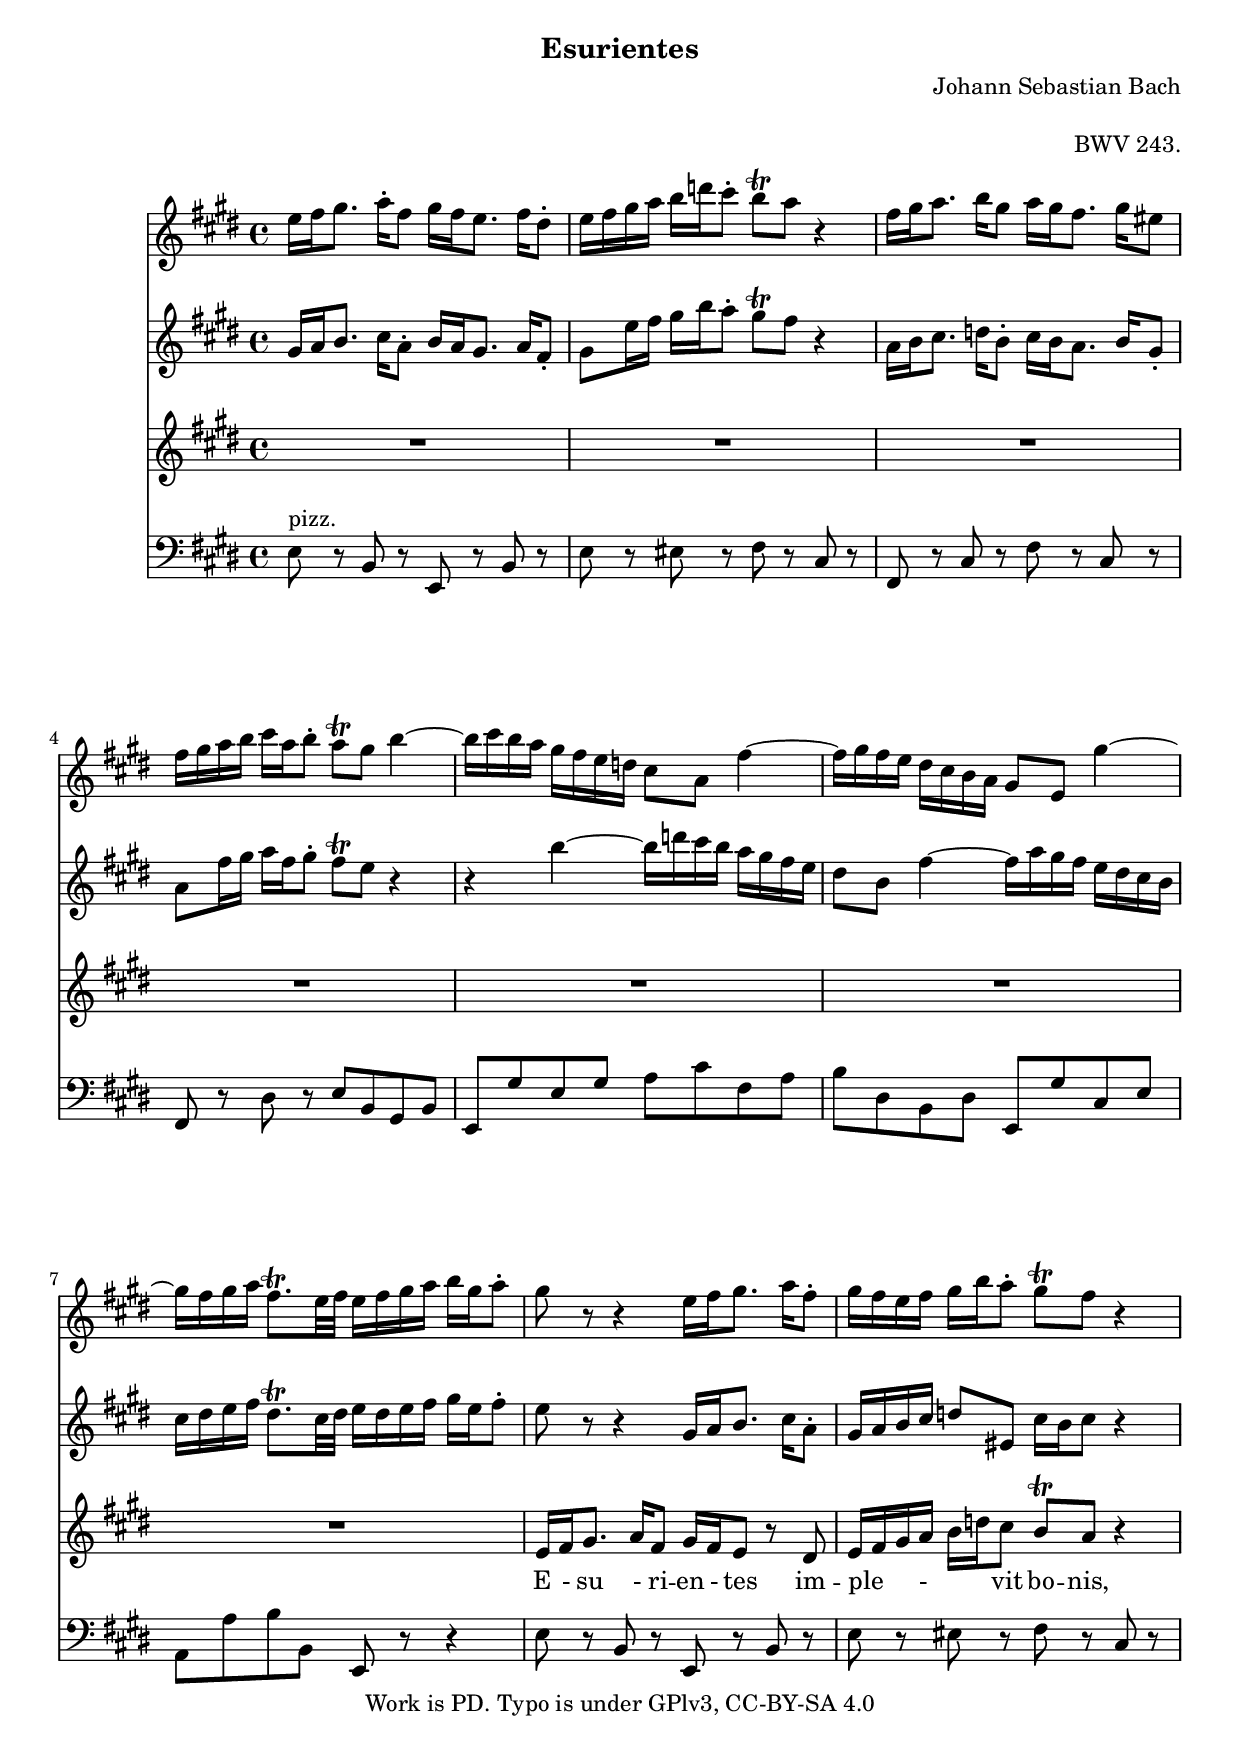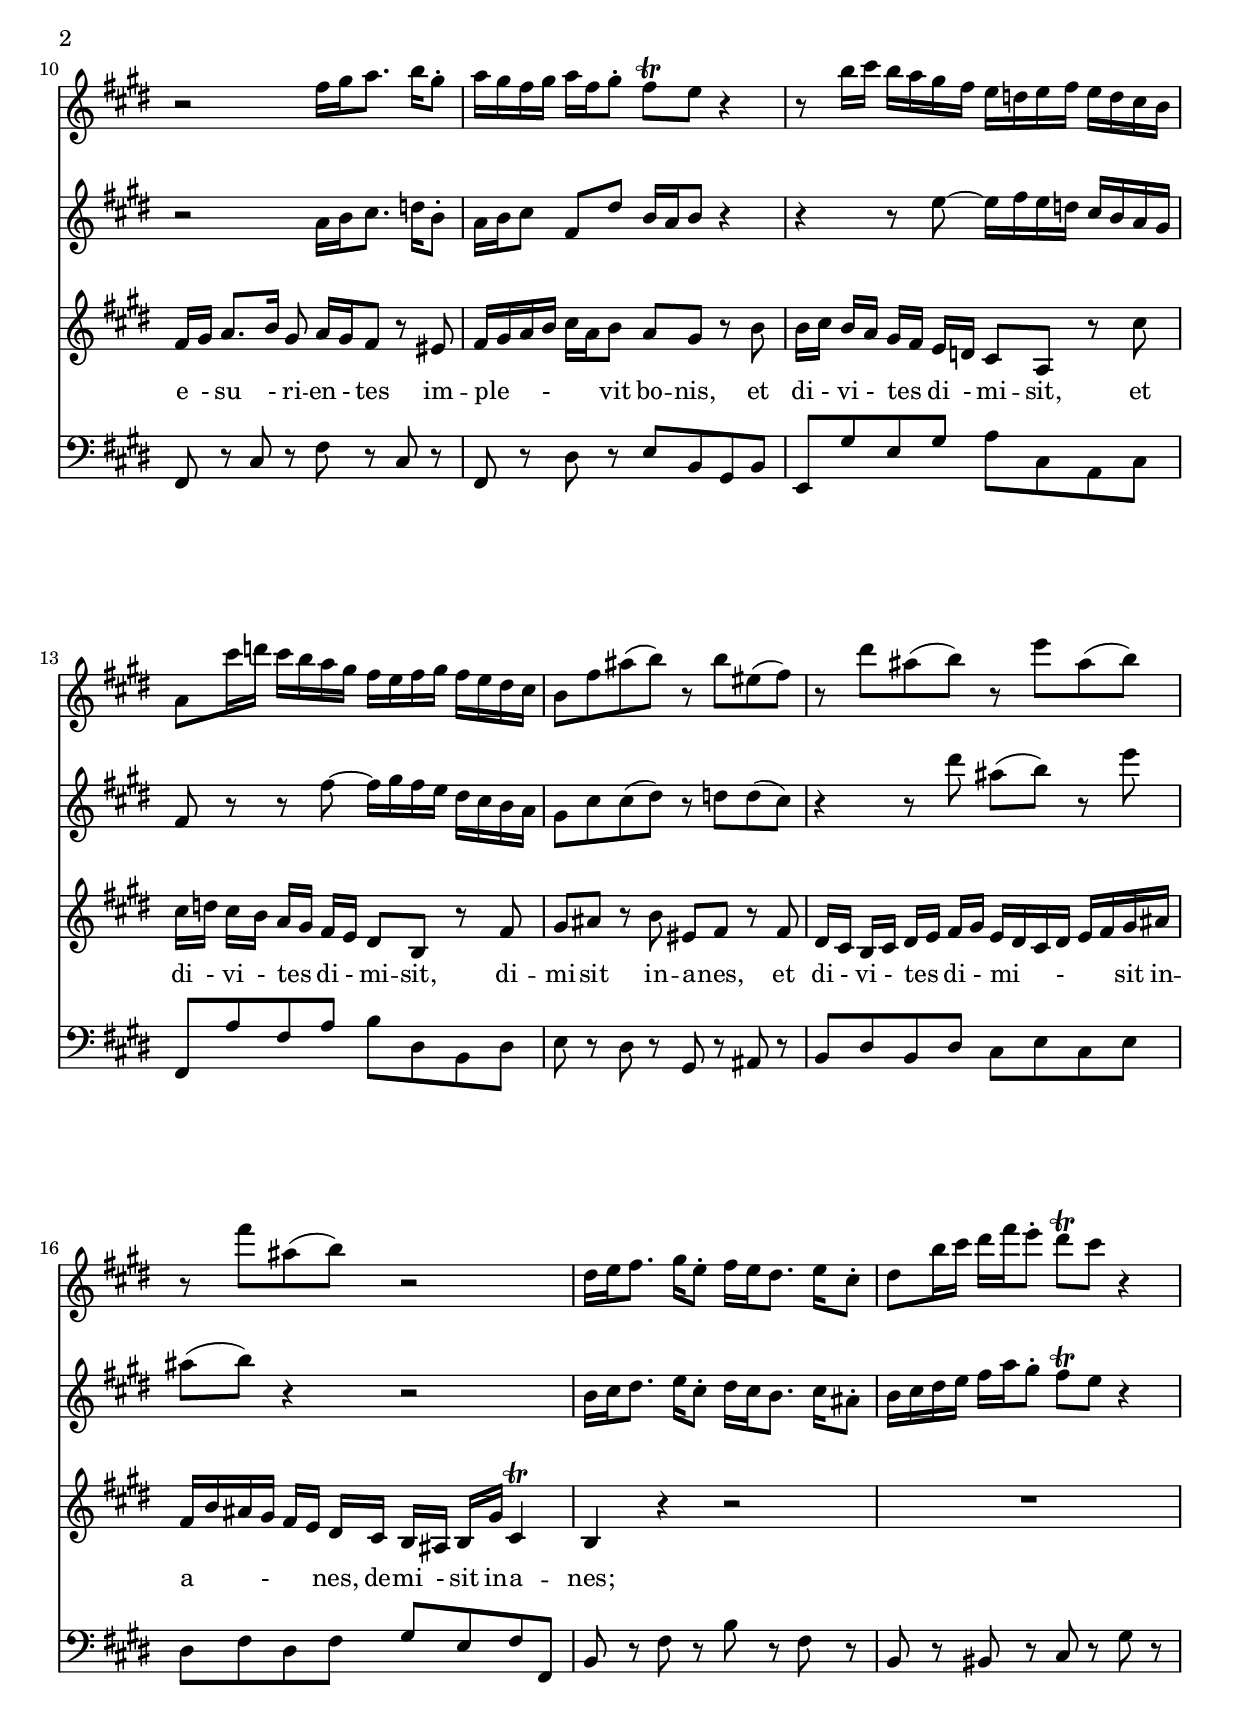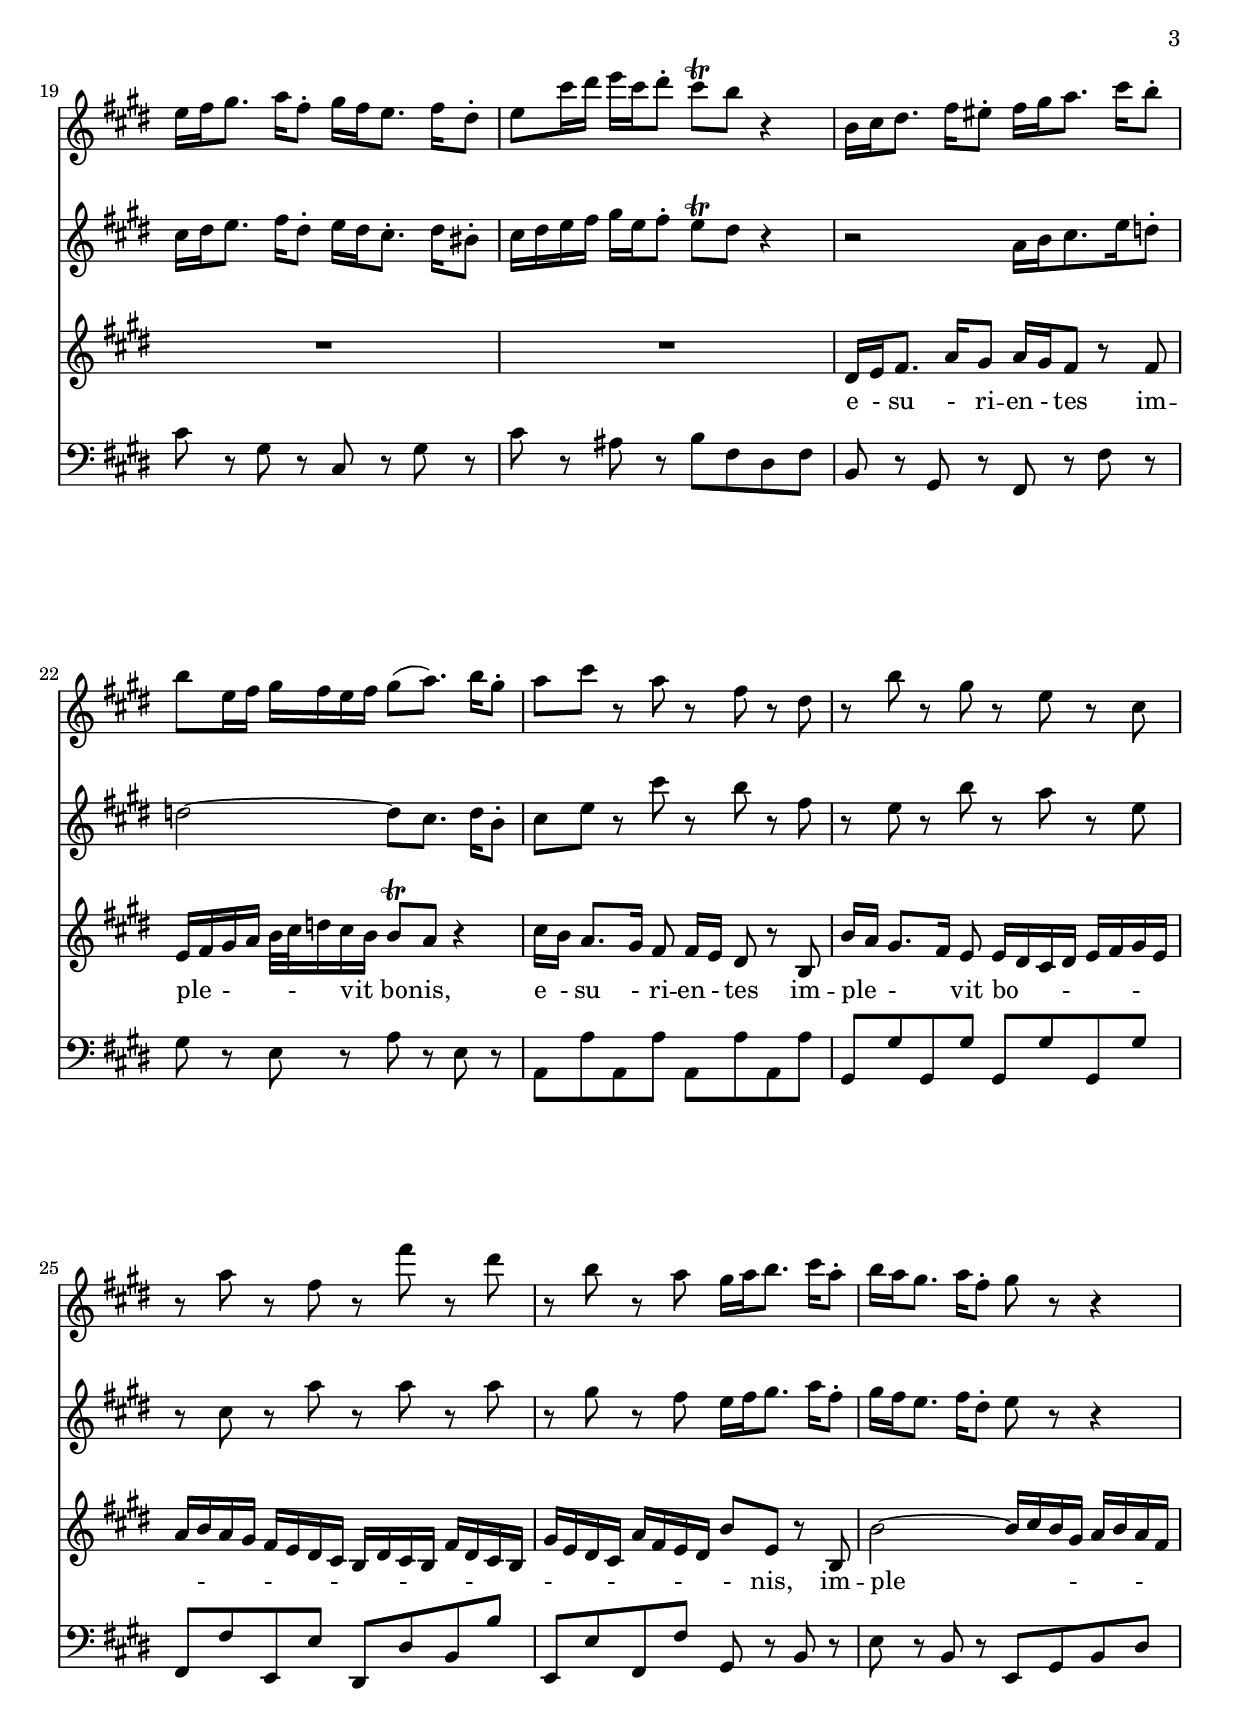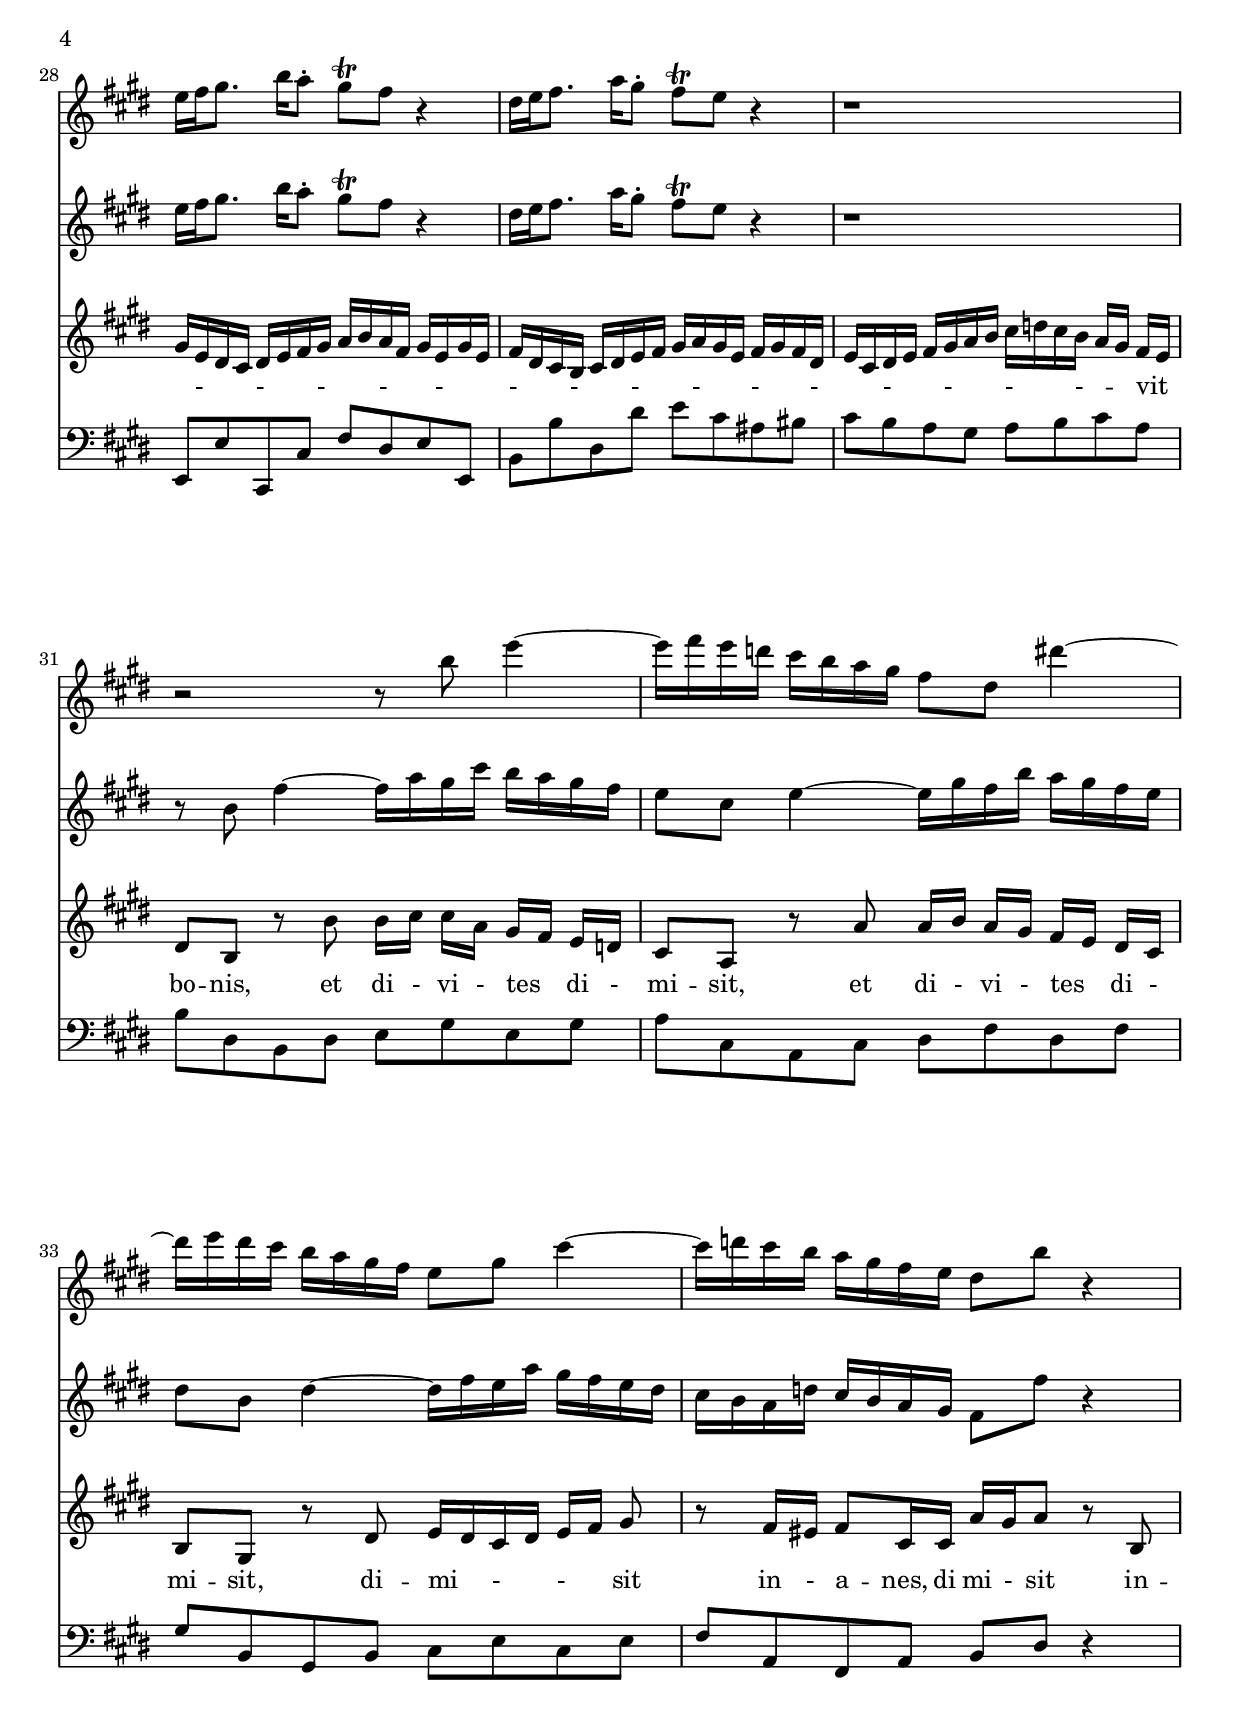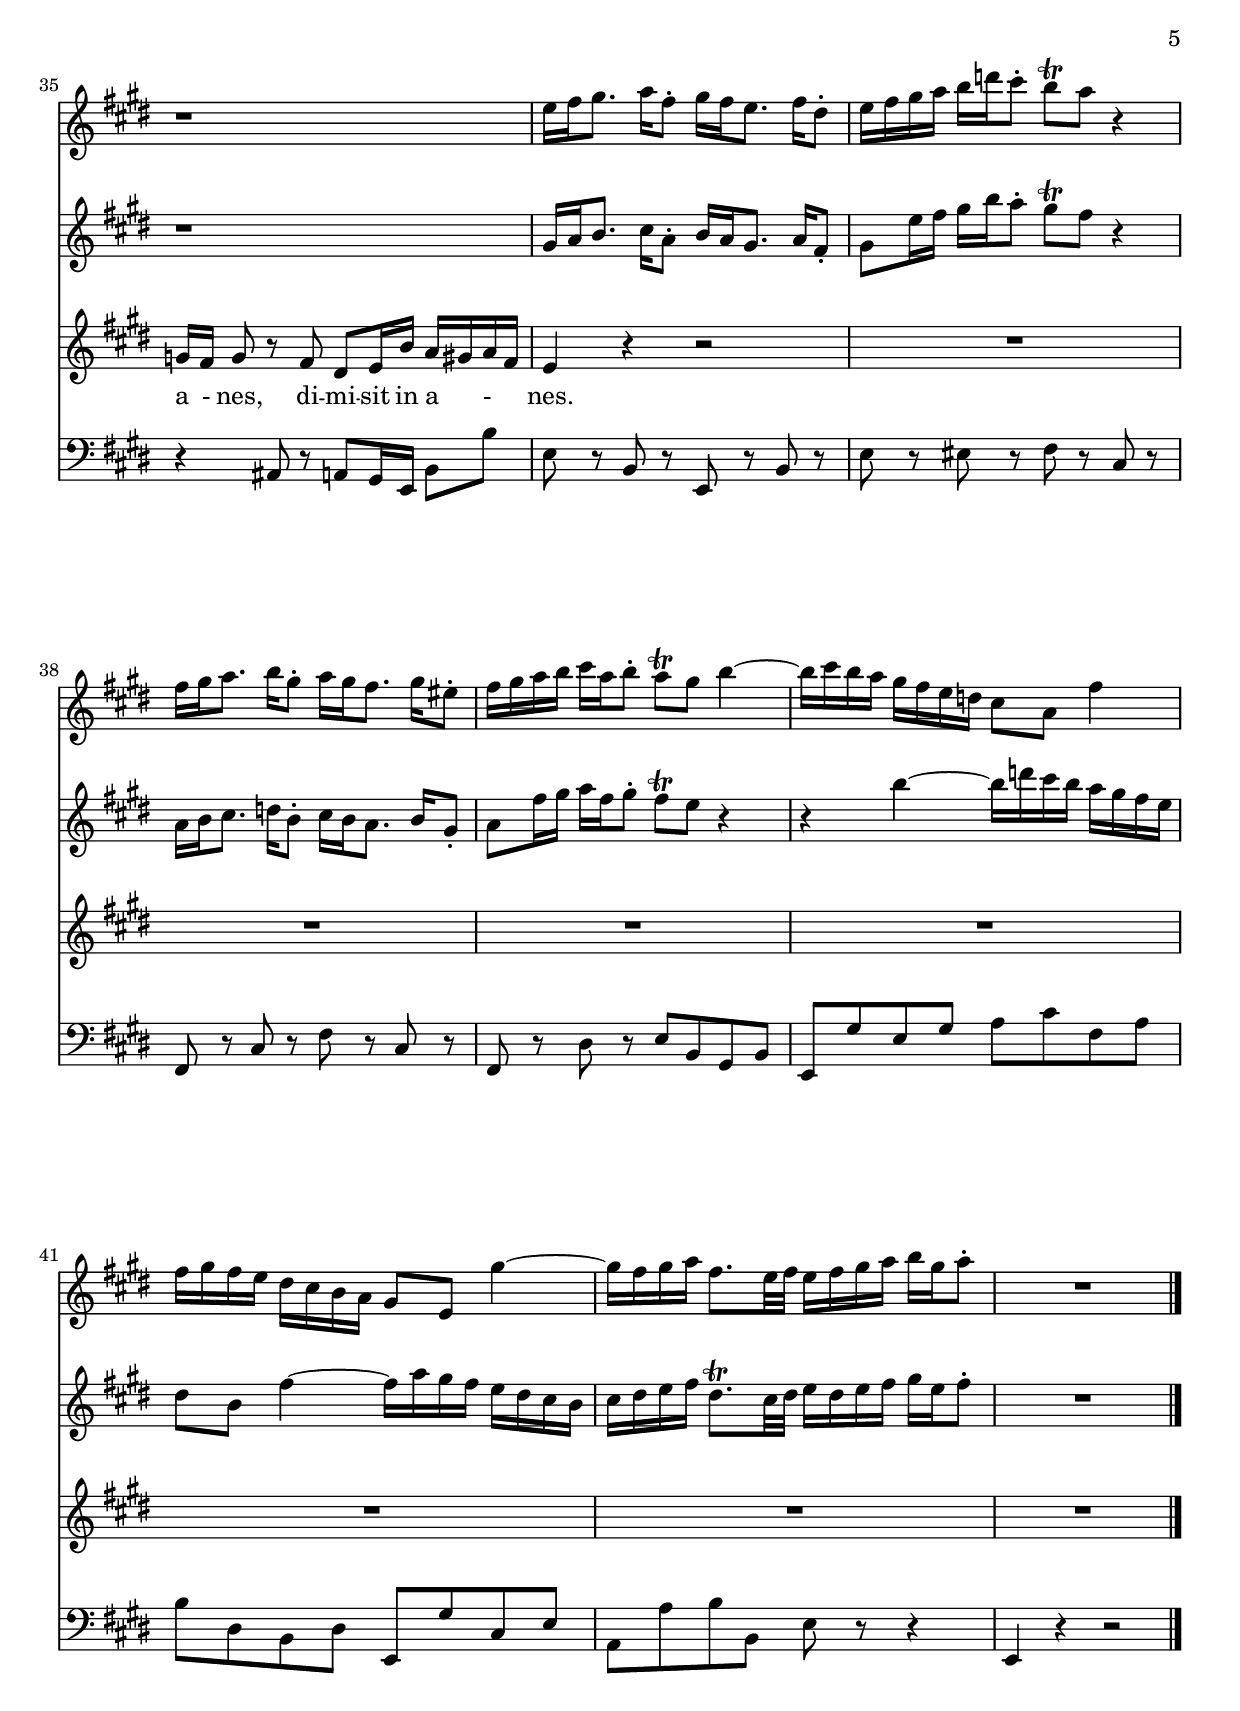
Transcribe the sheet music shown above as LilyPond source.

qw=\relative e'' {
e16 fis gis8. a16-. [fis8] gis16 fis e8. fis16 [dis8]-. |
e16 fis gis a b d cis8-. b\trill a r4 |
fis16 gis a8. b16 [gis8] a16 gis fis8. gis16 [eis8] |
fis16 gis a b cis a b8-. a\trill gis b4~ |
b16 cis b a gis fis e d cis8 a fis'4~ |
fis16 gis fis e dis cis b a gis8 e gis'4~ |
gis16 fis gis a fis8.\trill e32 fis e16 fis gis a b gis a8-. |
gis r r4 e16 fis gis8. a16 [fis8]-. |
gis16 fis e fis gis b a8-. gis\trill fis r4 |
r2 fis16 gis a8. b16 [gis8]-. |
a16 gis fis gis a fis gis8-. fis\trill e r4 |
r8 b'16 cis b a gis fis e d e fis e d cis b |
a8 cis'16 d cis b a gis fis e fis gis fis e dis cis |
b8 fis' ais (b) r b eis, (fis) | r dis' ais (b) r e ais, (b) |
r8 fis' ais, (b) r2 | 
dis,16 e fis8. gis16 [e8]-. fis16 e dis8. e16 [cis8]-. |
dis8 b'16 cis dis fis e8-. dis\trill cis r4 |
e,16 fis gis8. a16 [fis8]-. gis16 fis e8. fis16 [dis8]-. |
e8 cis'16 dis e cis dis8-. cis\trill b r4 |
b,16 cis dis8. fis16 [eis8]-. fis16 gis a8. cis16 [b8]-. |
b8 e,16 fis gis fis e fis gis8 (a8.) b16 gis8-. |
a cis r a r fis r dis | r b' r gis r e r cis |
r a' r fis r fis' r dis | r b r a gis16 a b8. cis16 [a8]-. |
b16 a gis8. a16 [fis8]-. gis8 r r4 |
e16 fis gis8. b16 [a8]-. gis\trill fis r4 |
dis16 e fis8. a16 [gis8]-. fis\trill e r4 | r1 | r2 r8 b' e4~ |
e16 fis e d cis b a gis fis8 dis dis'4~ |
dis16 e dis cis b a gis fis e8 gis cis4~ |
cis16 d cis b a gis fis e dis8 b' r4 | r1 |
e,16 fis gis8. a16 [fis8]-. gis16 fis e8. fis16 [dis8]-. |
e16 fis gis a b d cis8-. b8\trill a r4 |
fis16 gis a8. b16 [gis8]-. a16 gis fis8. gis16 [eis8]-. |
fis16 gis a b cis a b8-. a\trill gis b4~ |
b16 cis b a gis fis e d cis8 a fis'4 |
fis16 gis fis e dis cis b a gis8 e gis'4~ |
gis16 fis gis a fis8. e32 fis e16 fis gis a b gis a8-. R1
}

qe=\relative g' {
gis16 a b8. cis16 [a8]-. b16 a gis8. a16 [fis8]-. |
gis8 e'16 fis gis b a8-. gis\trill fis r4 |
a,16 b cis8. d16 [b8]-. cis16 b a8. b16 [gis8]-. |
a8 fis'16 gis a fis gis8-. fis\trill e r4 |
r b'~ b16 d cis b a gis fis e |
dis8 b fis'4~ fis16 a gis fis e dis cis b |
cis dis e fis dis8.\trill cis32 dis e16 dis e fis gis e fis8-. |
e r r4 gis,16 a b8. cis16 [a8]-. |
gis16 a b cis d8 eis, cis'16 b cis8 r4 | r2 a16 b cis8. d16 [b8]-. |
a16 b cis8 fis, dis' b16 a b8 r4 |
r r8 e8~ e16 fis e d cis b a gis |
fis8 r r fis'~ fis16 gis fis e dis cis b a |
gis8 cis cis (dis) r d d (cis) | r4 r8 dis' ais (b) r e |
ais, (b) r4 r2 |
b,16 cis dis8. e16 [cis8]-. dis16 cis b8. cis16 [ais8]-. |
b16 cis dis e fis a gis8-. fis\trill e r4 |
cis16 dis e8. fis16 [dis8]-. e16 dis cis8.-. dis16 [bis8]-. |
cis16 dis e fis gis e fis8-. e\trill dis r4 | 
r2 a16 b cis8. e16 d8-. | d2~ d8 cis8. d16 b8-. |
cis e r cis' r b r fis | r e r b' r a r e | r cis r a' r a r a |
r gis r fis e16 fis gis8. a16 [fis8]-. |
gis16 fis e8. fis16 [dis8]-. e r r4 |
e16 fis gis8. b16 [a8]-. gis\trill fis r4 |
dis16 e fis8. a16 [gis8]-. fis\trill e r4 | r1 |
r8 b fis'4~ fis16 a gis cis b a gis fis |
e8 cis e4~ e16 gis fis b a gis fis e |
dis8 b dis4~ dis16 fis e a gis fis e dis |
cis b a d cis b a gis fis8 fis' r4 | r1 |
gis,16 a b8. cis16 [a8]-. b16 a gis8. a16 [fis8]-. |
gis8 e'16 fis gis b a8-. gis\trill fis r4 |
a,16 b cis8. d16 [b8]-. cis16 b a8. b16 [gis8]-. |
a fis'16 gis a fis gis8-. fis\trill e r4 |
r b'4~ b16 d cis b a gis fis e |
dis8 b fis'4~ fis16 a gis fis e dis cis b |
cis dis e fis dis8.\trill cis32 dis e16 dis e fis gis e fis8-. R1
}

qa=\relative e' { R1*7
e16 fis gis8. a16 [fis8] gis16 fis e8 r dis |
e16 fis gis a b d cis8 b\trill a r4 |
fis16 [gis] a8. [b16] gis8 a16 gis fis8 r eis |
fis16 gis a b cis a b8 a [gis] r b |
b16 [cis] b [a] gis [fis] e [d] cis8 [a] r cis' |
cis16 [d] cis [b] a [gis] fis [e] dis8 [b] r fis' |
gis [ais] r b eis, [fis] r fis
dis16 [cis] b [cis] dis [e] fis [gis] e dis cis dis e fis gis ais |
fis b ais gis fis e dis [cis] b [ais] b gis' cis,4\trill | b r r2 |
R1 | R | R | dis16 e fis8. a16 [gis8] a16 gis fis8 r fis |
e16 fis gis a b32 cis d16 cis b b8\trill a r4 |
cis16 [b] a8. [gis16] fis8 fis16 [e] dis8 r b |
b'16 a gis8. [fis16] e8 e16 dis cis dis e fis gis e |
a b a gis fis e dis cis b dis cis b fis' dis cis b |
gis' e dis cis a' fis e dis b'8 e, r b |
b'2~ b16 cis b gis a b a fis |
gis e dis cis dis e fis gis a b a fis gis e gis e |
fis dis cis b cis dis e fis gis a gis e fis gis fis dis |
e cis dis e fis gis a b cis d cis b a [gis] fis [e] |
dis8 b r b' b16 [cis] cis [a] gis [fis] e [d] |
cis8 a r a' a16 [b] a [gis] fis [e] dis [cis] |
b8 gis r dis' e16 dis cis dis e [fis] gis8 |
r fis16 [eis] fis8 cis16 cis a' gis a8 r b, |
g'16 [fis] g8 r fis dis e16 b' a gis a fis | e4 r r2 | R1*7 
}

qs=\relative e {e8^"pizz." r b r e, r b' r | e r eis r fis r cis r |
fis, r cis' r fis r cis r | fis, r dis' r e b gis b |
e, gis' e gis a cis fis, a | b dis, b dis e, gis' cis, e |
a, a' b b, e, r r4 |
e'8 r b r e, r b' r | e r eis r fis r cis r |
fis, r cis' r fis r cis r | fis, r dis' r e b gis b |
e, gis' e gis a cis, a cis | fis, a' fis a b dis, b dis |
e r dis r gis, r ais r | b dis b dis cis e cis e |
dis fis dis fis gis e fis fis, | b r fis' r b r fis r |
b, r bis r cis r gis' r | cis r gis r cis, r gis' r |
cis r ais r b fis dis fis | b, r gis r fis r fis' r |
gis r e r a r e r | a, a' a, a' a, a' a, a' |
gis, gis' gis, gis' gis, gis' gis, gis' |
fis, fis' e, e' dis, dis' b b' | e,, e' fis, fis' gis, r b r |
e r b r e, gis b dis | e, e' cis, cis' fis dis e e, |
b' b' dis, dis' e cis ais bis | cis b a gis a b cis a |
b dis, b dis e gis e gis | a cis, a cis dis fis dis fis |
gis b, gis b cis e cis e | fis a, fis a b dis r4 |
r ais8 r a gis16 e b'8 b' | e, r b r e, r b' r |
e r eis r fis r cis r | fis, r cis' r fis r cis r |
fis, r dis' r e b gis b | e, gis' e gis a cis fis, a |
b dis, b dis e, gis' cis, e | a, a' b b, e r r4 | e,4 r4 r2 \bar "|."
}

text = \lyricmode {
E - su - ri -- en - tes im -- ple _ _ - _ _ vit bo -- nis,
e - su - ri -- en - tes im -- ple _ _ - _ _ vit bo -- nis,
et di - vi - tes _ di - mi -- sit,
et di - vi - tes _ di - mi -- sit,
di -- mi -- sit  in -- a -- nes,
et di - vi - tes _ di - mi _ _ - _ _ sit
in -- a _ _ - _ _ nes, de -- mi - sit in -- a -- nes; 
e - su - ri -- en - tes im -- ple _ - _ _ - _ vit _ bo -- nis,
e - su - ri -- en - tes im -- ple _ - _ vit
bo _ _ - _ _ - _ _ - _ _ - _ _ - _ _ - _ _ - _ _ - _ _ - _ _ - _ - nis,
im -- ple _ _ - _ _ - _ _ - _ _ - _ _ - _ _ - _ _ - _ _ - _ _ - _ _ -
_ _ - _ _ - _ _ - _ _ - _ _ - _ _ - _ _ - _ _ -- vit _ bo -- nis, et
di - vi - tes _ di - mi -- sit, et di - vi - tes _ di - mi -- sit,
di -- mi _ - _ - _ sit in - a -- nes, di mi - sit in -- a - nes,
di -- mi -- sit in a _ - _ nes.
}

fpr=\new Voice {\key e \major \set Staff.midiInstrument = "flute" \qw }
fse=\new Voice {\key e \major \set Staff.midiInstrument = "flute" \qe }
alt=\new Voice="Alto" {\key e \major \set Staff.midiInstrument = "voice" \qa }
vlc=\new Voice {\clef "bass" \key e \major \set Staff.midiInstrument = "bassoon" \qs }

\header {
title = \markup {\abs-fontsize #13.5  "Esurientes"}
composer = "Johann Sebastian Bach" 
opus = "BWV 243."
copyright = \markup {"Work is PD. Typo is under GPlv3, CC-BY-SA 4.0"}
meter = " "
}

\score {
<<
	\fpr
	\fse
	\alt
	 \new Lyrics \lyricsto "Alto" {\text}
	\vlc
>>
\layout {}
\midi {}
}
